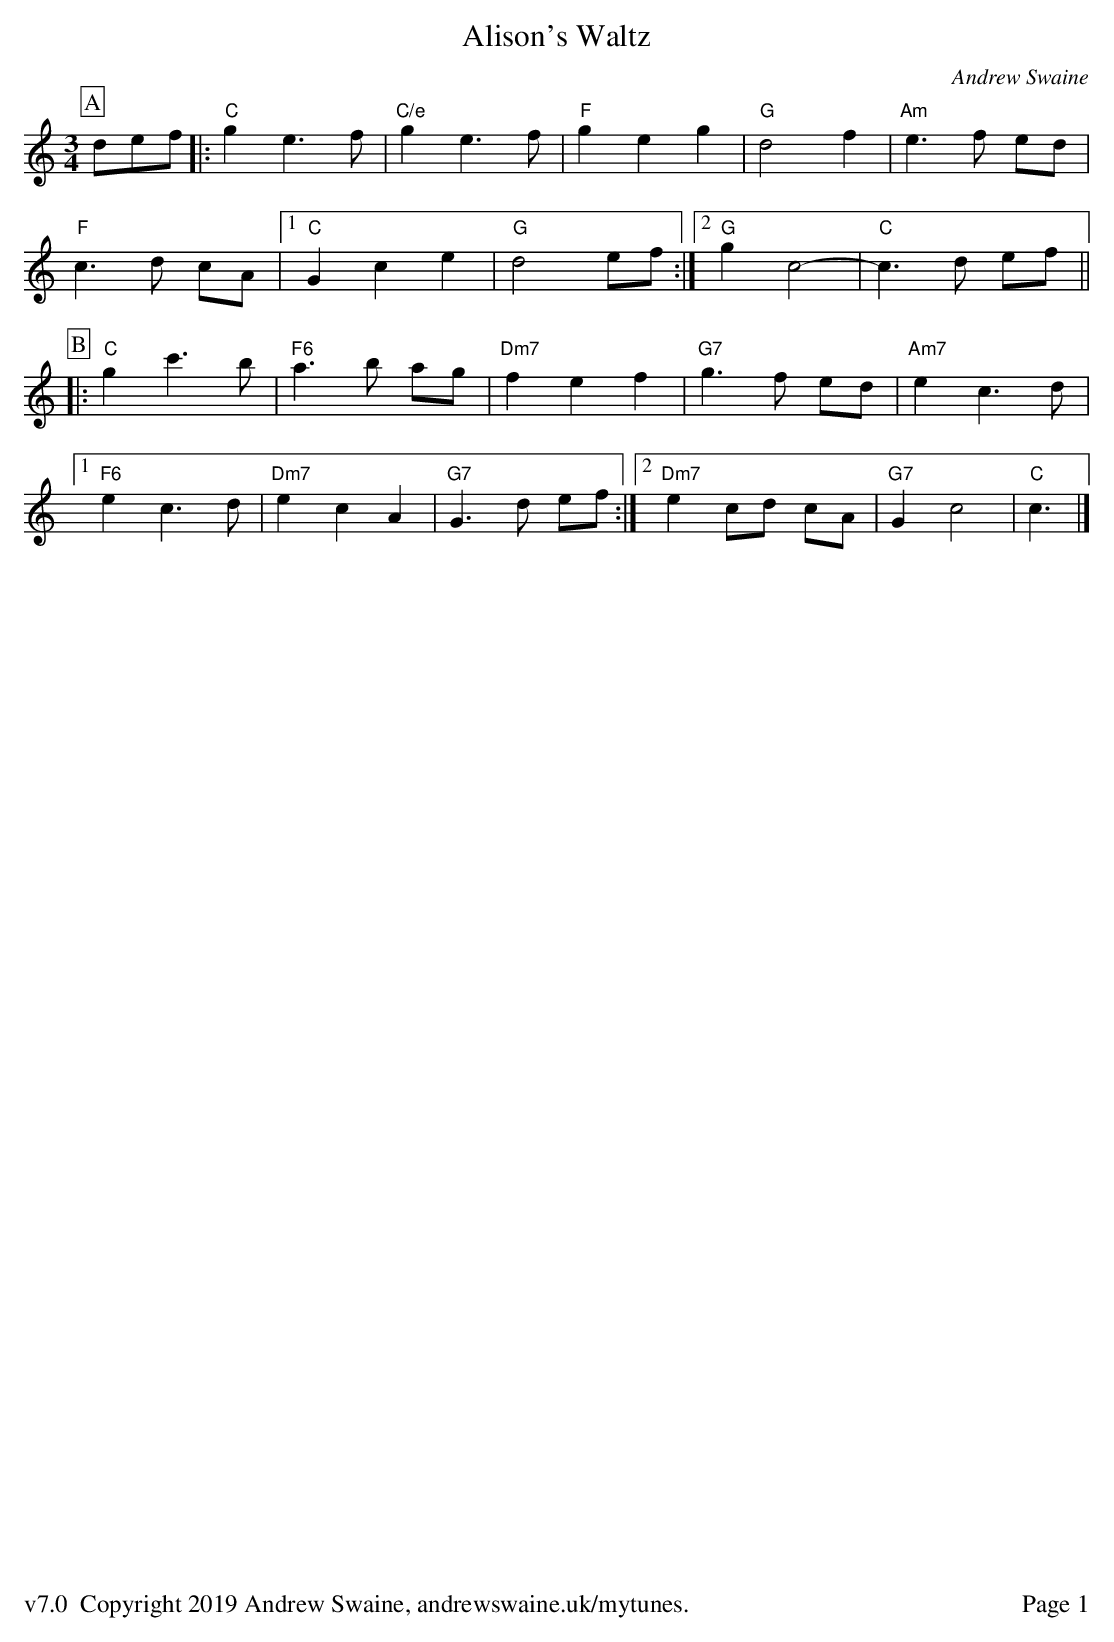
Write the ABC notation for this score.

X:1
T:Alison's Waltz
C:Andrew Swaine
M:3/4
L:1/8
K:C
P:A
def|:"C"g2e3f|"C/e"g2e3f|"F"g2e2g2|"G"d4f2|"Am"e3f ed|
"F"c3d cA|1 "C"G2c2e2|"G"d4ef:|2 "G"g2c4-|"C"c3d ef||
P:B
|:"C"g2c'3b|"F6"a3b ag|"Dm7"f2e2f2|"G7"g3f ed|"Am7"e2c3d|
[1 "F6"e2c3d|"Dm7"e2c2A2|"G7"G3d ef:|2 "Dm7"e2cd cA|"G7"G2c4|"C"c3|]
